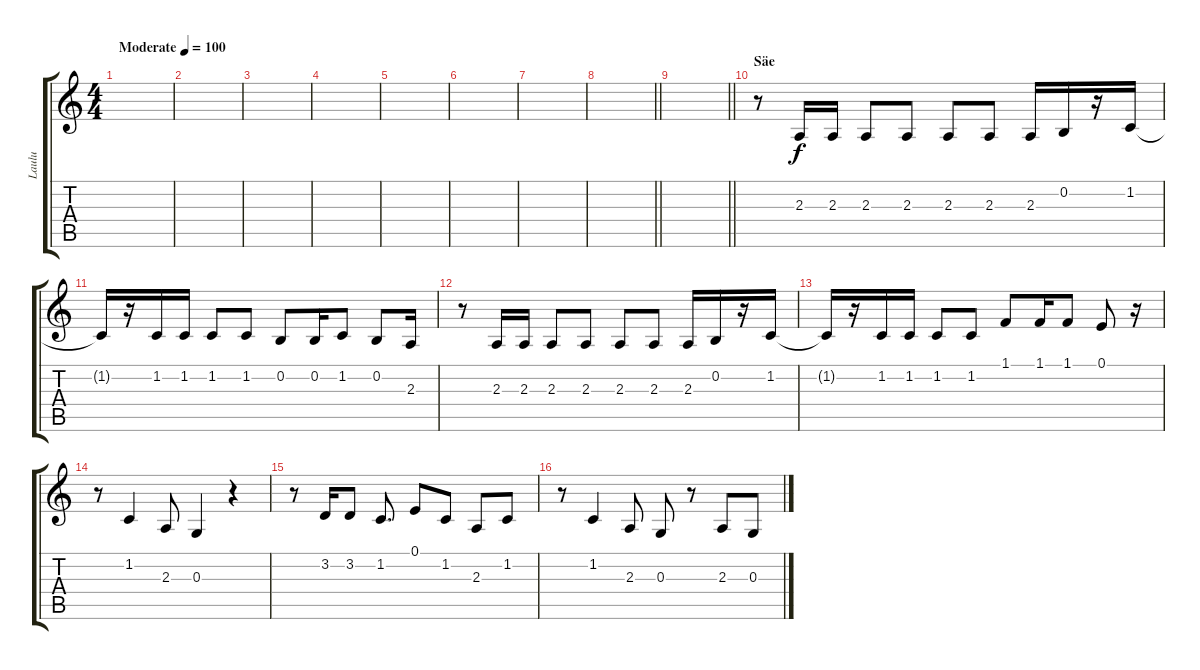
\track ("Laulu" "Laulu") {instrument lead6voice}
\staff {score tabs}
\tuning (E4 B3 G3 D3 A2 E2) {hide}
\ts (4 4)
\tempo (100 "Moderate")
\clef g2
\ks c
|
|
|
|
|
|
|
\barLineRight lightlight
|
\barLineRight lightlight
|
\section ("" "Säe")
r.8 2.3.16 2.3.16 2.3.8 2.3.8 2.3.8 2.3.8 2.3.16 0.2.16 r.16 1.2.16 |
1.2{t}.16 r.16 1.2.16 1.2.16 1.2.8 1.2.8 0.2.8 0.2.16 1.2.8 0.2.8 2.3.16 |
r.8 2.3.16 2.3.16 2.3.8 2.3.8 2.3.8 2.3.8 2.3.16 0.2.16 r.16 1.2.16 |
1.2{t}.16 r.16 1.2.16 1.2.16 1.2.8 1.2.8 1.1.8 1.1.16 1.1.8 0.1.8 r.16 |
r.8 1.2.4 2.3.8 0.3.4 r.4 |
r.8 3.2.16 3.2.8 1.2.8{d} 0.1.8 1.2.8 2.3.8 1.2.8 |
r.8 1.2.4 2.3.8 0.3.8 r.8 2.3.8 0.3.8
